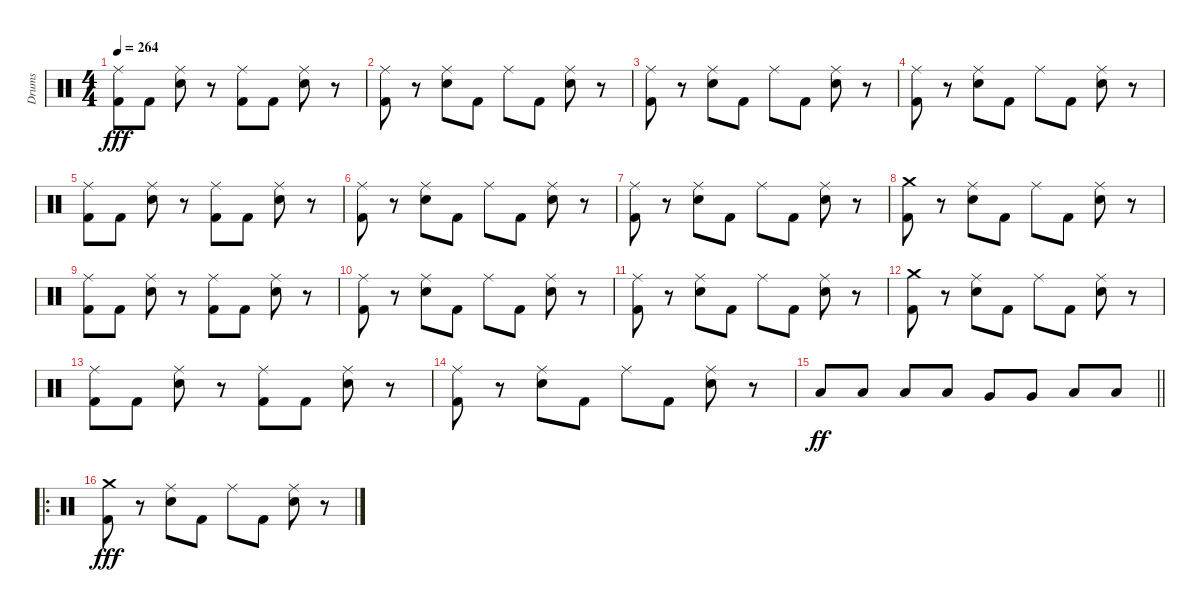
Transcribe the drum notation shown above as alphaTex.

\track ("Drums" "Drums") {instrument percussion}
\staff {score}
\articulation defaults
\ts (4 4)
\tempo 264
\clef neutral
\ks c
("Ride (middle)" "Kick (hit) 2").8{dy fff} "Kick (hit) 2".8 ("Ride (middle)" "Snare (hit) 2").8 r.8 ("Ride (middle)" "Kick (hit) 2").8 "Kick (hit) 2".8 ("Ride (middle)" "Snare (hit) 2").8 r.8 |
("Ride (middle)" "Kick (hit) 2").8 r.8 ("Ride (middle)" "Snare (hit) 2").8 "Kick (hit) 2".8 "Ride (middle)".8 "Kick (hit) 2".8 ("Ride (middle)" "Snare (hit) 2").8 r.8 |
("Ride (middle)" "Kick (hit) 2").8 r.8 ("Ride (middle)" "Snare (hit) 2").8 "Kick (hit) 2".8 "Ride (middle)".8 "Kick (hit) 2".8 ("Ride (middle)" "Snare (hit) 2").8 r.8 |
("Ride (middle)" "Kick (hit) 2").8 r.8 ("Ride (middle)" "Snare (hit) 2").8 "Kick (hit) 2".8 "Ride (middle)".8 "Kick (hit) 2".8 ("Ride (middle)" "Snare (hit) 2").8 r.8 |
("Ride (middle)" "Kick (hit) 2").8 "Kick (hit) 2".8 ("Ride (middle)" "Snare (hit) 2").8 r.8 ("Ride (middle)" "Kick (hit) 2").8 "Kick (hit) 2".8 ("Ride (middle)" "Snare (hit) 2").8 r.8 |
("Ride (middle)" "Kick (hit) 2").8 r.8 ("Ride (middle)" "Snare (hit) 2").8 "Kick (hit) 2".8 "Ride (middle)".8 "Kick (hit) 2".8 ("Ride (middle)" "Snare (hit) 2").8 r.8 |
("Ride (middle)" "Kick (hit) 2").8 r.8 ("Ride (middle)" "Snare (hit) 2").8 "Kick (hit) 2".8 "Ride (middle)".8 "Kick (hit) 2".8 ("Ride (middle)" "Snare (hit) 2").8 r.8 |
("Crash medium (hit)" "Kick (hit) 2").8 r.8 ("Ride (middle)" "Snare (hit) 2").8 "Kick (hit) 2".8 "Ride (middle)".8 "Kick (hit) 2".8 ("Ride (middle)" "Snare (hit) 2").8 r.8 |
("Ride (middle)" "Kick (hit) 2").8 "Kick (hit) 2".8 ("Ride (middle)" "Snare (hit) 2").8 r.8 ("Ride (middle)" "Kick (hit) 2").8 "Kick (hit) 2".8 ("Ride (middle)" "Snare (hit) 2").8 r.8 |
("Ride (middle)" "Kick (hit) 2").8 r.8 ("Ride (middle)" "Snare (hit) 2").8 "Kick (hit) 2".8 "Ride (middle)".8 "Kick (hit) 2".8 ("Ride (middle)" "Snare (hit) 2").8 r.8 |
("Ride (middle)" "Kick (hit) 2").8 r.8 ("Ride (middle)" "Snare (hit) 2").8 "Kick (hit) 2".8 "Ride (middle)".8 "Kick (hit) 2".8 ("Ride (middle)" "Snare (hit) 2").8 r.8 |
("Crash medium (hit)" "Kick (hit) 2").8 r.8 ("Ride (middle)" "Snare (hit) 2").8 "Kick (hit) 2".8 "Ride (middle)".8 "Kick (hit) 2".8 ("Ride (middle)" "Snare (hit) 2").8 r.8 |
("Ride (middle)" "Kick (hit) 2").8 "Kick (hit) 2".8 ("Ride (middle)" "Snare (hit) 2").8 r.8 ("Ride (middle)" "Kick (hit) 2").8 "Kick (hit) 2".8 ("Ride (middle)" "Snare (hit) 2").8 r.8 |
("Ride (middle)" "Kick (hit) 2").8 r.8 ("Ride (middle)" "Snare (hit) 2").8 "Kick (hit) 2".8 "Ride (middle)".8 "Kick (hit) 2".8 ("Ride (middle)" "Snare (hit) 2").8 r.8 |
\barLineRight lightlight "Low Tom (hit)".8{dy ff} "Low Tom (hit)".8 "Low Tom (hit)".8 "Low Tom (hit)".8 "Very Low Tom (hit)".8 "Very Low Tom (hit)".8 "Low Floor Tom (hit)".8 "Low Floor Tom (hit)".8
|
\ro
\section ("" "")
("Crash medium (hit)" "Kick (hit) 2").8{dy fff} r.8 ("Ride (middle)" "Snare (hit) 2").8 "Kick (hit) 2".8 "Ride (middle)".8 "Kick (hit) 2".8 ("Ride (middle)" "Snare (hit) 2").8 r.8
